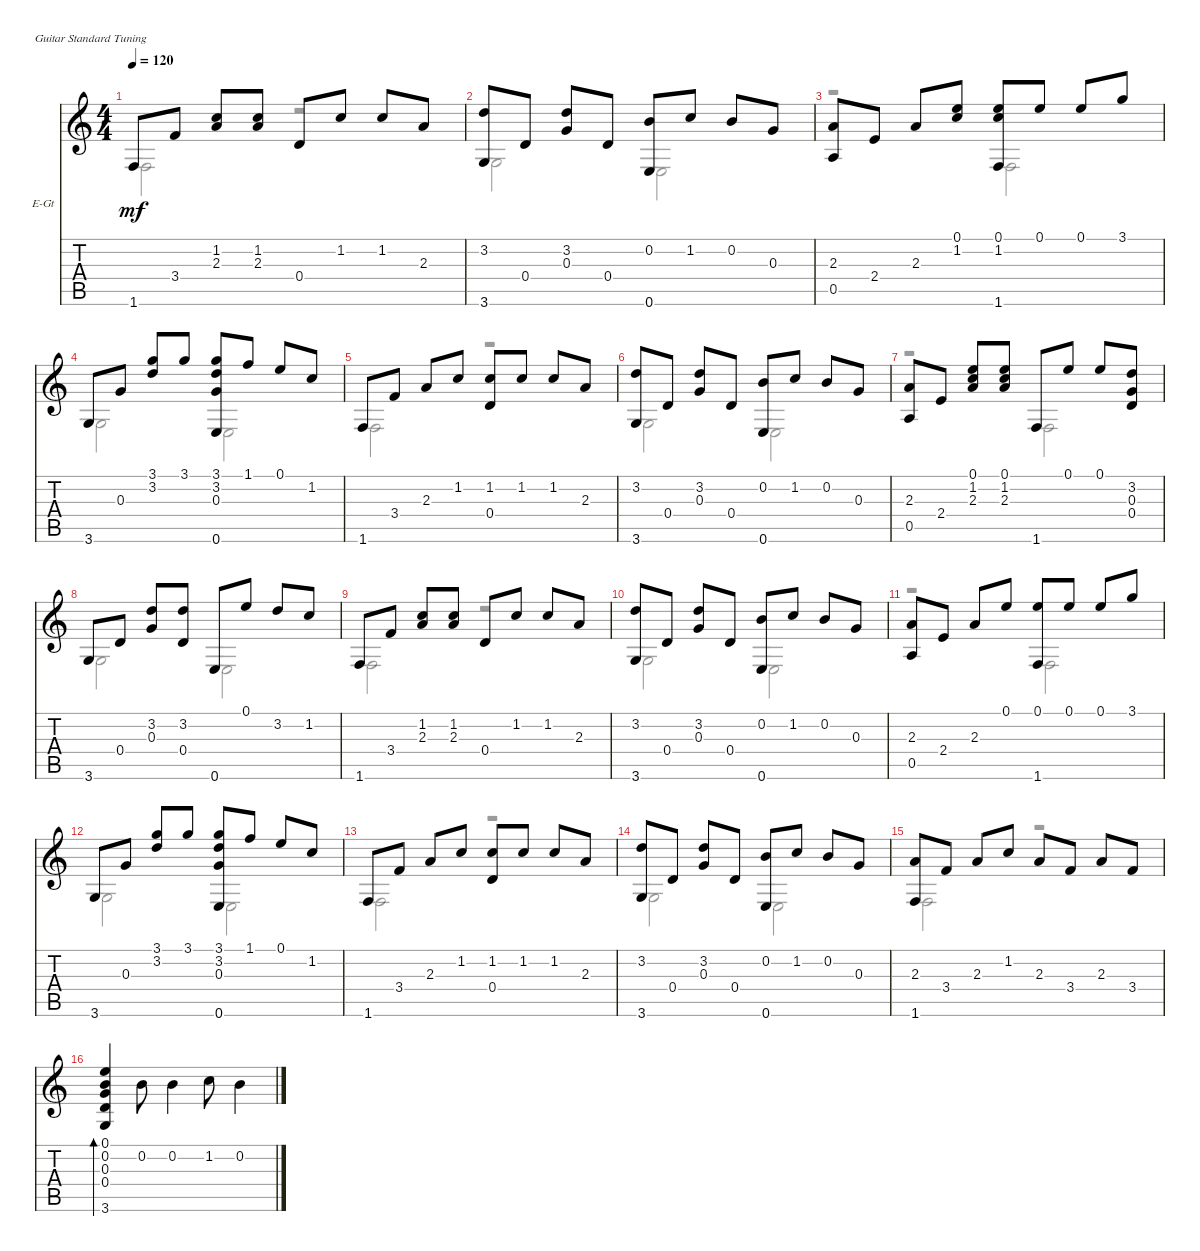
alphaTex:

\defaultSystemsLayout 4
\bracketExtendMode nobrackets
\firstSystemTrackNameOrientation horizontal
\otherSystemsTrackNameOrientation horizontal
\track ("Jazz Guitar" "E-Gt") {instrument electricguitarjazz}
\staff {score tabs}
\tuning (E4 B3 G3 D3 A2 E2)
\voice
\ts (4 4)
\tempo 120
\clef g2
\ks c
1.6.8{dy mf} 3.4.8 (1.2 2.3).8 (1.2 2.3).8 0.4.8 1.2.8 1.2.8 2.3.8 |
(3.2 3.6).8 0.4.8 (3.2 0.3).8 0.4.8 (0.2 0.6).8 1.2.8 0.2.8 0.3.8 |
(2.3 0.5).8 2.4.8 2.3.8 (0.1 1.2).8 (0.1 1.2 1.6).8 0.1.8 0.1.8 3.1.8 |
3.6.8 0.3.8 (3.1 3.2).8 3.1.8 (3.1 3.2 0.3 0.6).8 1.1.8 0.1.8 1.2.8 |
1.6.8 3.4.8 2.3.8 1.2.8 (1.2 0.4).8 1.2.8 1.2.8 2.3.8 |
(3.2 3.6).8 0.4.8 (3.2 0.3).8 0.4.8 (0.2 0.6).8 1.2.8 0.2.8 0.3.8 |
(2.3 0.5).8 2.4.8 (0.1 1.2 2.3).8 (0.1 1.2 2.3).8 1.6.8 0.1.8 0.1.8 (3.2 0.3 0.4).8 |
3.6.8 0.4.8 (3.2 0.3).8 (3.2 0.4).8 0.6.8 0.1.8 3.2.8 1.2.8 |
1.6.8 3.4.8 (1.2 2.3).8 (1.2 2.3).8 0.4.8 1.2.8 1.2.8 2.3.8 |
(3.2 3.6).8 0.4.8 (3.2 0.3).8 0.4.8 (0.2 0.6).8 1.2.8 0.2.8 0.3.8 |
(2.3 0.5).8 2.4.8 2.3.8 0.1.8 (0.1 1.6).8 0.1.8 0.1.8 3.1.8 |
3.6.8 0.3.8 (3.1 3.2).8 3.1.8 (3.1 3.2 0.3 0.6).8 1.1.8 0.1.8 1.2.8 |
1.6.8 3.4.8 2.3.8 1.2.8 (1.2 0.4).8 1.2.8 1.2.8 2.3.8 |
(3.2 3.6).8 0.4.8 (3.2 0.3).8 0.4.8 (0.2 0.6).8 1.2.8 0.2.8 0.3.8 |
(2.3 1.6).8 3.4.8 2.3.8 1.2.8 2.3.8 3.4.8 2.3.8 3.4.8 |
(0.1 0.2 0.3 0.4 3.6).4{bd 240} 0.2.8 0.2.4 1.2.8 0.2.4
\voice
\clef g2
\ottava regular
\simile none
\ks c
1.6.2{dy mf} r.2 |
3.6.2 0.6.2 |
r.2 1.6.2 |
3.6.2 0.6.2 |
1.6.2 r.2 |
3.6.2 0.6.2 |
r.2 1.6.2 |
3.6.2 0.6.2 |
1.6.2 r.2 |
3.6.2 0.6.2 |
r.2 1.6.2 |
3.6.2 0.6.2 |
1.6.2 r.2 |
3.6.2 0.6.2 |
1.6.2 r.2 |
